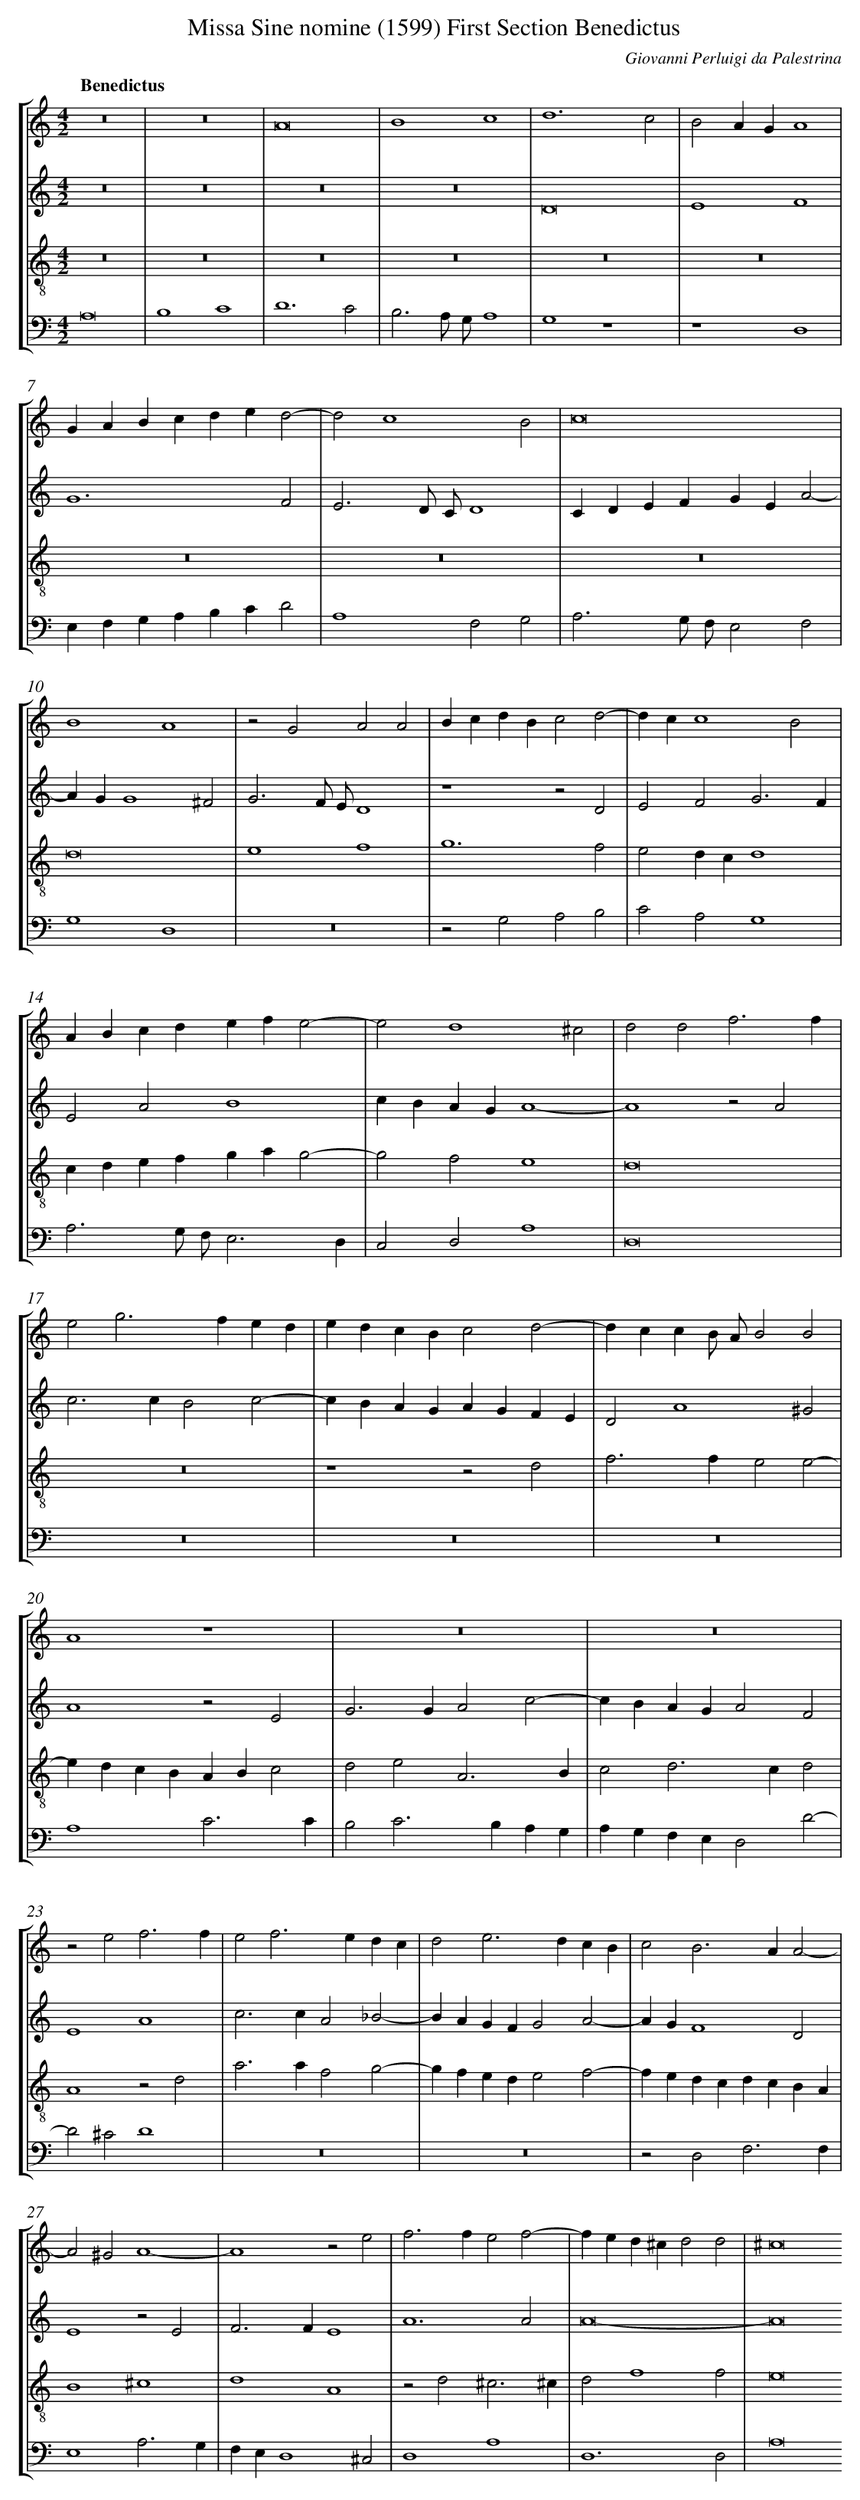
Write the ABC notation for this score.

X:1
T: Missa Sine nomine (1599) First Section Benedictus
C: Giovanni Perluigi da Palestrina
L: 1/4
M: 4/2
Q: "Benedictus"
%%staves [1 2 3 4]
V: 1 clef=treble
V: 2 clef=treble
V: 3 clef=treble-8
V: 4 clef=bass
K: C
[V:1] z8 |
[V:2] z8 |
[V:3] z8 |
[V:4] A,8 |
[V:1] z8 |
[V:2] z8 |
[V:3] z8 |
[V:4] B,4C4 |
[V:1] A8 |
[V:2] z8 |
[V:3] z8 |
[V:4] D6C2 |
[V:1] B4c4 |
[V:2] z8 |
[V:3] z8 |
[V:4] B,3A,/ G,/A,4 |
[V:1] d6c2 |
[V:2] D8 |
[V:3] z8 |
[V:4] G,4z4 |
[V:1] B2AGA4 |
[V:2] E4F4 |
[V:3] z8 |
[V:4] z4D,4 |
[V:1] GABcded2- |
[V:2] G6F2 |
[V:3] z8 |
[V:4] E,F,G,A,B,CD2 |
[V:1] d2c4B2 |
[V:2] E3D/ C/D4 |
[V:3] z8 |
[V:4] A,4F,2G,2 |
[V:1] c8 |
[V:2] CDEFGEA2- |
[V:3] z8 |
[V:4] A,3G,/ F,/E,2F,2 |
[V:1] B4A4 |
[V:2] AGG4^F2 |
[V:3] d8 |
[V:4] G,4D,4 |
[V:1] z2G2A2A2 |
[V:2] G3F/ E/D4 |
[V:3] e4f4 |
[V:4] z8 |
[V:1] BcdBc2d2- |
[V:2] z4z2D2 |
[V:3] g6f2 |
[V:4] z2G,2A,2B,2 |
[V:1] dcc4B2 |
[V:2] E2F2G3F |
[V:3] e2dcd4 |
[V:4] C2A,2G,4 |
[V:1] ABcdefe2- |
[V:2] E2A2B4 |
[V:3] cdefgag2- |
[V:4] A,3G,/ F,/E,3D, |
[V:1] e2d4^c2 |
[V:2] cBAGA4- |
[V:3] g2f2e4 |
[V:4] C,2D,2A,4 |
[V:1] d2d2f3f |
[V:2] A4z2A2 |
[V:3] d8 |
[V:4] D,8 |
[V:1] e2g2>f2ed |
[V:2] c2>c2B2c2- |
[V:3] z8 |
[V:4] z8 |
[V:1] edcBc2d2- |
[V:2] cBAGAGFE |
[V:3] z4z2d2 |
[V:4] z8 |
[V:1] dccB/ A/B2B2 |
[V:2] D2A4^G2 |
[V:3] f2>f2e2e2- |
[V:4] z8 |
[V:1] A4z4 |
[V:2] A4z2E2 |
[V:3] edcBABc2 |
[V:4] A,4C3C |
[V:1] z8 |
[V:2] G2>G2A2c2- |
[V:3] d2e2A3B |
[V:4] B,2C2>B,2A,G, |
[V:1] z8 |
[V:2] cBAGA2F2 |
[V:3] c2d2>c2d2 |
[V:4] A,G,F,E,D,2D2- |
[V:1] z2e2f3f |
[V:2] E4A4 |
[V:3] A4z2d2 |
[V:4] D2^C2D4 |
[V:1] e2f2>e2dc |
[V:2] c2>c2A2_B2- |
[V:3] a2>a2f2g2- |
[V:4] z8 |
[V:1] d2e2>d2cB |
[V:2] BAGFG2A2- |
[V:3] gfede2f2- |
[V:4] z8 |
[V:1] c2B2>A2A2- |
[V:2] AGF4D2 |
[V:3] fedcdcBA |
[V:4] z2D,2F,3F, |
[V:1] A2^G2A4- |
[V:2] E4z2E2 |
[V:3] B4^c4 |
[V:4] E,4A,3G, |
[V:1] A4z2e2 |
[V:2] F2>F2E4 |
[V:3] d4A4 |
[V:4] F,E,D,4^C,2 |
[V:1] f2>f2e2f2- |
[V:2] A6A2 |
[V:3] z2d2^c3^c |
[V:4] D,4A,4 |
[V:1] fed^cd2d2 |
[V:2] A8- |
[V:3] d2f4f2 |
[V:4] D,6D,2 |
[V:1] ^c8
[V:2] A8
[V:3] e8
[V:4] A,8
